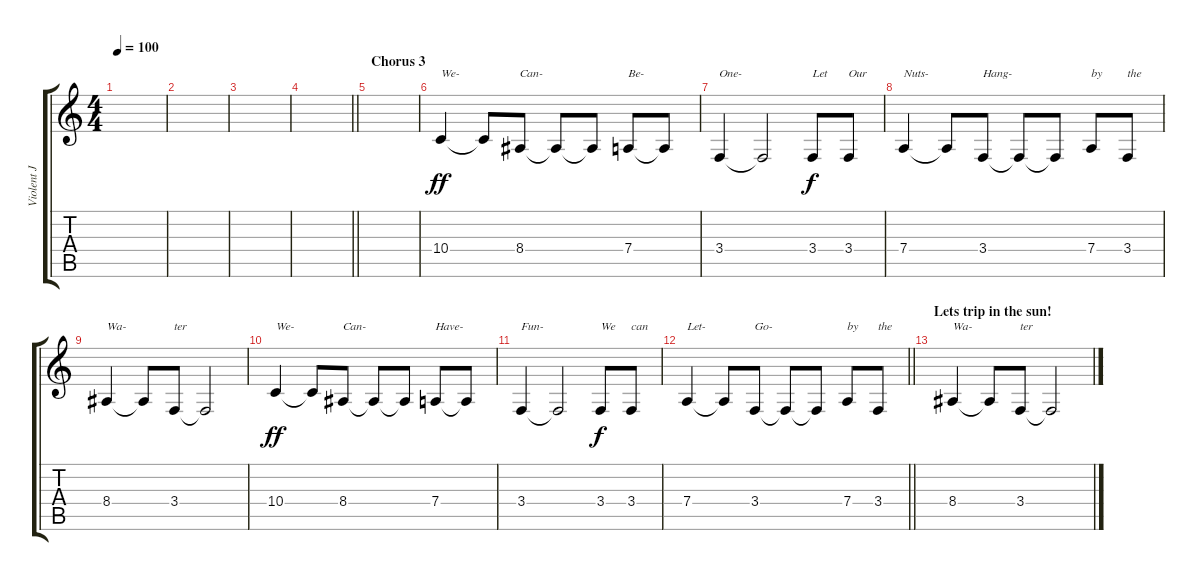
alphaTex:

\track ("Violent J (and Lette)" "Violent J ") {instrument lead8bassandlead}
\staff {score tabs}
\tuning (E4 B3 G3 D3 A2 E2) {hide}
\ts (4 4)
\tempo 100
\clef g2
\ks c
|
|
|
\barLineRight lightlight
|
\section ("" "Chorus 3")
|
10.4.4{txt "We-" dy ff volume 11} 10.4{t}.8 8.4.8{txt "Can-"} 8.4{t}.8 8.4{t}.8 7.4.8{txt "Be-"} 7.4{t}.8 |
3.4.4{txt "One-"} 3.4{t}.2 3.4.8{txt "Let" dy f} 3.4.8{txt "Our"} |
7.4.4{txt "Nuts-"} 7.4{t}.8 3.4.8{txt "Hang-"} 3.4{t}.8 3.4{t}.8 7.4.8{txt "by"} 3.4.8{txt "the"} |
8.4.4{txt "Wa-"} 8.4{t}.8 3.4.8{txt "ter"} 3.4{t}.2 |
10.4.4{txt "We-" dy ff volume 11} 10.4{t}.8 8.4.8{txt "Can-"} 8.4{t}.8 8.4{t}.8 7.4.8{txt "Have-"} 7.4{t}.8 |
3.4.4{txt "Fun-"} 3.4{t}.2 3.4.8{txt "We" dy f} 3.4.8{txt "can"} |
\barLineRight lightlight
7.4.4{txt "Let-"} 7.4{t}.8 3.4.8{txt "Go-"} 3.4{t}.8 3.4{t}.8 7.4.8{txt "by"} 3.4.8{txt "the"} |
\section ("" "Lets trip in the sun!")
8.4.4{txt "Wa-"} 8.4{t}.8 3.4.8{txt "ter"} 3.4{t}.2
